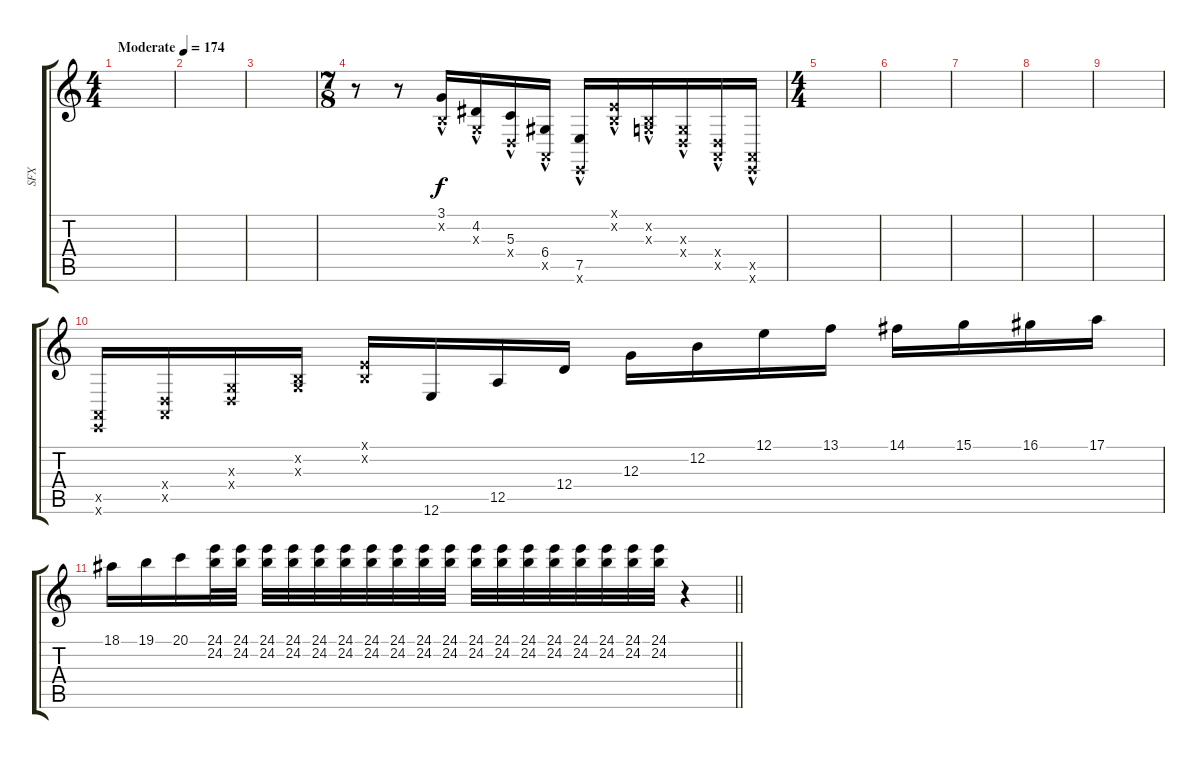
\track ("SFX" "SFX") {instrument guitarfretnoise}
\staff {score tabs}
\tuning (E4 B3 G3 D3 A2 E2) {hide}
\ts (4 4)
\tempo (174 "Moderate")
\clef g2
\ks c
|
|
|
\ts (7 8)
r.8 r.8 (3.1{hac} 0.2{hac x}).16 (4.2{hac} 0.3{hac x}).16 (5.3{hac} 0.4{hac x}).16 (6.4{hac} 0.5{hac x}).16 (7.5{hac} 0.6{hac x}).16 (0.1{hac x} 0.2{hac x}).16{balance 0} (0.2{hac x} 0.3{hac x}).16 (0.3{hac x} 0.4{hac x}).16 (0.4{hac x} 0.5{hac x}).16 (0.5{hac x} 0.6{hac x}).16 |
\ts (4 4)
|
|
|
|
|
(0.5{x} 0.6{x}).16{dy f} (0.4{x} 0.5{x}).16 (0.3{x} 0.4{x}).16 (0.2{x} 0.3{x}).16 (0.1{x} 0.2{x}).16 12.6.16 12.5.16 12.4.16 12.3.16 12.2.16 12.1.16 13.1.16 14.1.16 15.1.16 16.1.16 17.1.16 |
\barLineRight lightlight
18.1.16 19.1.16 20.1.16 (24.1 24.2).32 (24.1 24.2).32 (24.1 24.2).32 (24.1 24.2).32 (24.1 24.2).32 (24.1 24.2).32 (24.1 24.2).32 (24.1 24.2).32 (24.1 24.2).32 (24.1 24.2).32 (24.1 24.2).32 (24.1 24.2).32 (24.1 24.2).32 (24.1 24.2).32 (24.1 24.2).32 (24.1 24.2).32 (24.1 24.2).32 (24.1 24.2).32 r.4
